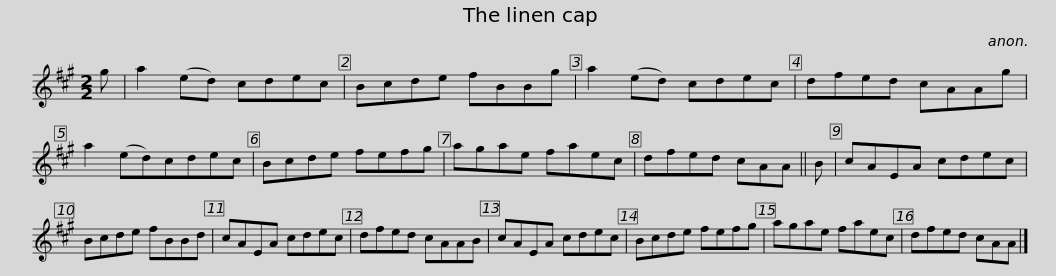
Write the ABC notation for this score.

X:1
L:1/8
M:2/2
I:linebreak $
K:A
V:1 treble
V:1
 g | a2 (ed) cdec | Bcde fBBg | a2 (ed) cdec | dfed cAAg | %5
 a2 (ed)cdec |$ Bcde fefg | agae faec | dfed cAA || B | %10
 cAEA cdec | Bcde fBBd |$ cAEA cdec | dfed cAAB | cAEA cdec | %15
 Bcde fefg | agae faec |$ dfed cAA |] %18
